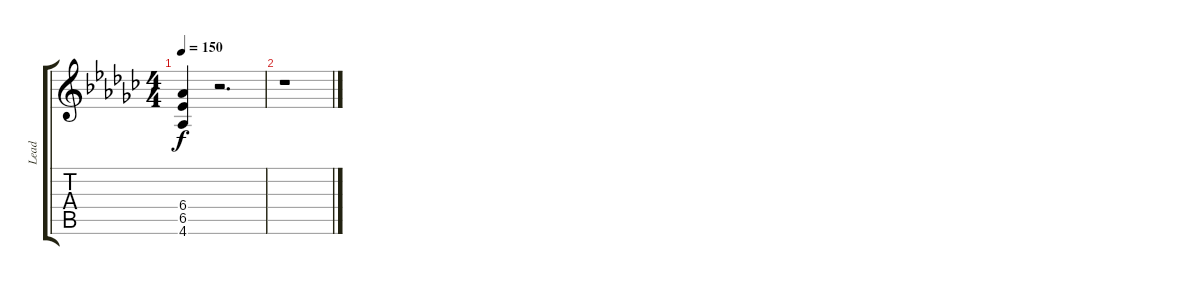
\track ("Lead" "Lead") {instrument distortionguitar}
\staff {score tabs}
\tuning (E4 B3 G3 D3 A2 E2) {hide}
\ts (4 4)
\tempo 150
\clef g2
\ks gb
(6.4 6.5 4.6).4{dy f} r.2{d} |
r.1
